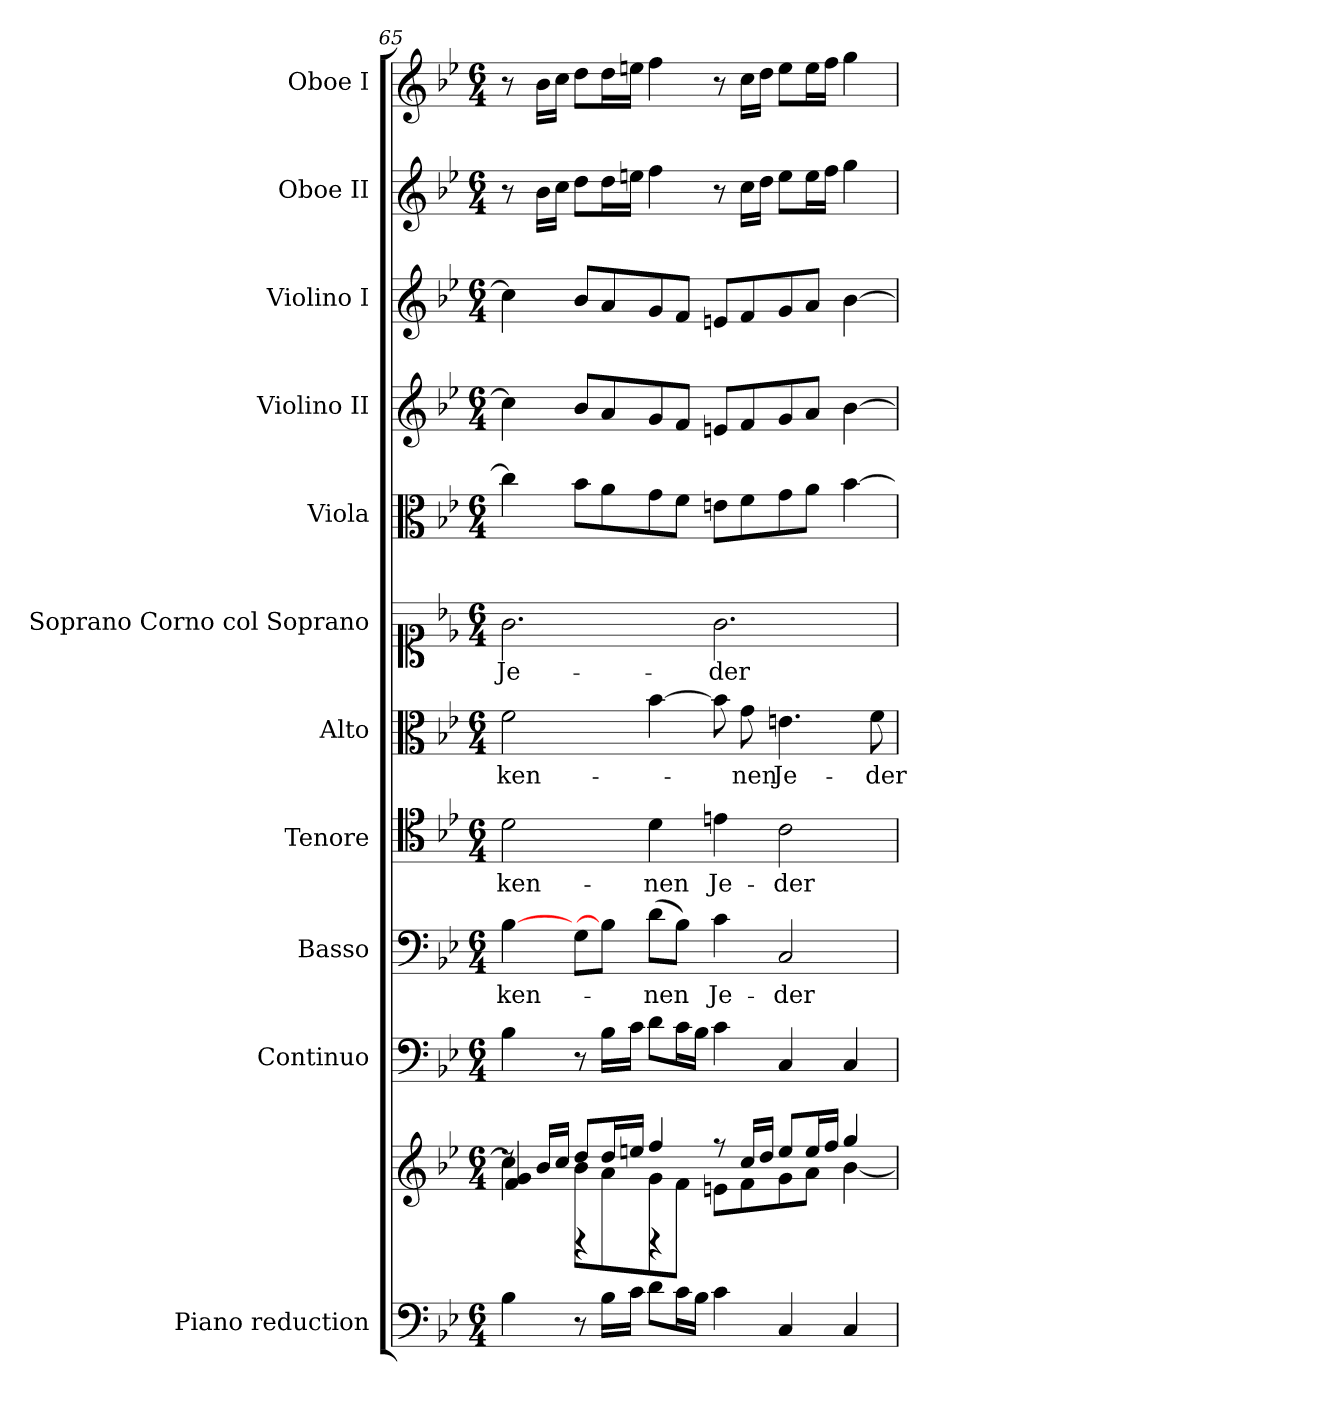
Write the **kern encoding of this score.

**kern	**kern	**kern	**kern	**text	**kern	**text	**kern	**text	**kern	**text	**kern	**kern	**kern	**kern	**kern
*part11	*part11	*part10	*part9	*part9	*part8	*part8	*part7	*part7	*part6	*part6	*part5	*part4	*part3	*part2	*part1
*staff12	*staff11	*staff10	*staff9	*staff9	*staff8	*staff8	*staff7	*staff7	*staff6	*staff6	*staff5	*staff4	*staff3	*staff2	*staff1
*I"Piano reduction	*	*I"Continuo	*I"Basso	*	*I"Tenore	*	*I"Alto	*	*I"Soprano Corno col Soprano	*	*I"Viola	*I"Violino II	*I"Violino I	*I"Oboe II	*I"Oboe I
*I'Pno	*	*	*	*	*	*	*	*	*	*	*I'Vla	*I'Vln	*I'Vln	*I'Ob	*I'Ob
!!LO:PB:g=z
*clefF4	*clefG2	*clefF4	*clefF4	*	*clefC4	*	*clefC3	*	*clefC1	*	*clefC3	*clefG2	*clefG2	*clefG2	*clefG2
*k[b-e-]	*k[b-e-]	*k[b-e-]	*k[b-e-]	*	*k[b-e-]	*	*k[b-e-]	*	*k[b-e-]	*	*k[b-e-]	*k[b-e-]	*k[b-e-]	*k[b-e-]	*k[b-e-]
*M6/4	*M6/4	*M6/4	*M6/4	*	*M6/4	*	*M6/4	*	*M6/4	*	*M6/4	*M6/4	*M6/4	*M6/4	*M6/4
=65	=65	=65	=65	=65	=65	=65	=65	=65	=65	=65	=65	=65	=65	=65	=65
*	*^	*	*	*	*	*	*	*	*	*	*	*	*	*	*
*	*	*^	*	*	*	*	*	*	*	*	*	*	*	*	*	*
!	!	!	!	!	!	!LO:LY:b	!	!LO:LY:b	!	!LO:LY:b	!	!LO:LY:b	!	!	!	!	!
4B-\	8rdd	4cc\]	4f/ 4g/	4B-\	[4B-\	-ken-	2d\	-ken-	2f\	-ken-	2.g\	Je-	4cc\]	4cc\]	4cc\]	8r	8r
.	16b-/LL	.	.	.	.	.	.	.	.	.	.	.	.	.	.	16b-\LL	16b-\LL
.	16cc/JJ	.	.	.	.	.	.	.	.	.	.	.	.	.	.	16cc\JJ	16cc\JJ
8r	8dd/L	8b-\L	4rBB	8r	8G\L	.	.	.	.	.	.	.	8b-\L	8b-/L	8b-/L	8dd\L	8dd\L
16B-\LL	16dd/L	8a\	.	16B-\LL	8B-\J]	.	.	.	.	.	.	.	8a\	8a/	8a/	16dd\L	16dd\L
16c\JJ	16een/JJ	.	.	16c\JJ	.	.	.	.	.	.	.	.	.	.	.	16een\JJ	16een\JJ
!	!	!	!	!	!	!LO:LY:b	!	!LO:LY:b	!	!	!	!	!	!	!	!	!
8d\L	4ff/	8g\	4rBB	8d\L	(>8d\L	-nen	4d\	-nen	[4b-\	.	.	.	8g\	8g/	8g/	4ff\	4ff\
16c\L	.	8f\J	.	16c\L	8B-\J)	.	.	.	.	.	.	.	8f\J	8f/J	8f/J	.	.
16B-\JJ	.	.	.	16B-\JJ	.	.	.	.	.	.	.	.	.	.	.	.	.
!	!	!	!	!	!	!LO:LY:b	!	!LO:LY:b	!	!	!	!LO:LY:b	!	!	!	!	!
4c\	8r	8en\L	2.ryy	4c\	4c\	Je-	4en\	Je-	8b-\]	.	2.g\	-der-	8en\L	8en/L	8en/L	8r	8r
!	!	!	!	!	!	!	!	!	!	!LO:LY:b	!	!	!	!	!	!	!
.	16cc/LL	8f\	.	.	.	.	.	.	8g\	-nen	.	.	8f\	8f/	8f/	16cc\LL	16cc\LL
.	16dd/JJ	.	.	.	.	.	.	.	.	.	.	.	.	.	.	16dd\JJ	16dd\JJ
!	!	!	!	!	!	!LO:LY:b	!	!LO:LY:b	!	!LO:LY:b	!	!	!	!	!	!	!
4C/	8ee/L	8g\	.	4C/	2C/	-der-	2c\	-der-	4.en\	Je-	.	.	8g\	8g/	8g/	8ee\L	8ee\L
.	16ee/L	8a\J	.	.	.	.	.	.	.	.	.	.	8a\J	8a/J	8a/J	16ee\L	16ee\L
.	16ff/JJ	.	.	.	.	.	.	.	.	.	.	.	.	.	.	16ff\JJ	16ff\JJ
4C/	4gg/	[4b-\	.	4C/	.	.	.	.	.	.	.	.	[4b-\	[4b-\	[4b-\	4gg\	4gg\
!	!	!	!	!	!	!	!	!	!	!LO:LY:b	!	!	!	!	!	!	!
.	.	.	.	.	.	.	.	.	8f\	-der-	.	.	.	.	.	.	.
*	*v	*v	*v	*	*	*	*	*	*	*	*	*	*	*	*	*	*
=	=	=	=	=	=	=	=	=	=	=	=	=	=	=	=
*-	*-	*-	*-	*-	*-	*-	*-	*-	*-	*-	*-	*-	*-	*-	*-
